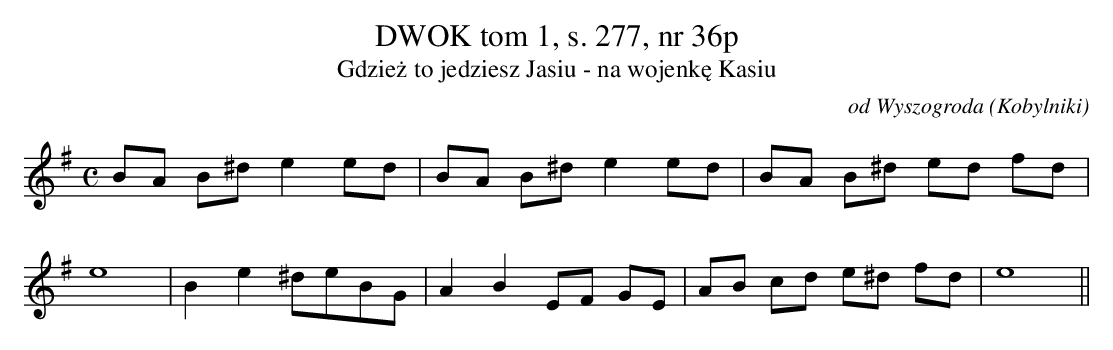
X:1
T: DWOK tom 1, s. 277, nr 36p
T: Gdzież to jedziesz Jasiu - na wojenkę Kasiu
O: od Wyszogroda (Kobylniki)
M: C
L: 1/8
K: G
BA B^d e2ed | BA B^de2 ed | BA B^d ed fd |
e8 | B2e2 ^deBG | A2B2 EF GE | AB cd e^d fd | e8||
